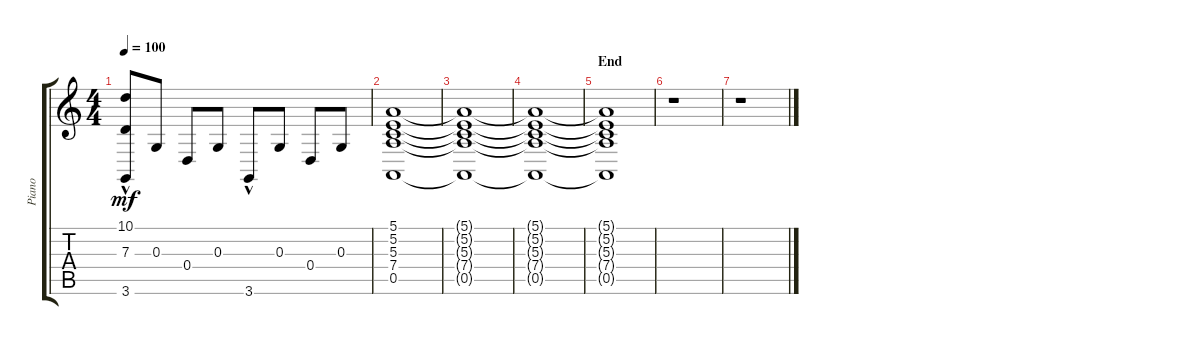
\track ("Piano" "Piano") {instrument electricgrandpiano}
\staff {score tabs}
\tuning (E4 B3 G3 D3 A2 E2) {hide}
\ts (4 4)
\tempo 100
\clef g2
\ks c
(10.1 7.3 3.6{hac}).8{dy mf} 0.3.8 0.4.8 0.3.8 3.6{hac}.8 0.3.8 0.4.8 0.3.8 |
(5.1 5.2 5.3 7.4 0.5).1 |
(5.1{t} 5.2{t} 5.3{t} 7.4{t} 0.5{t}).1{volume 10} |
(5.1{t} 5.2{t} 5.3{t} 7.4{t} 0.5{t}).1{volume 2} |
\section ("" "End")
(5.1{t} 5.2{t} 5.3{t} 7.4{t} 0.5{t}).1 |
r.1 |
r.1
